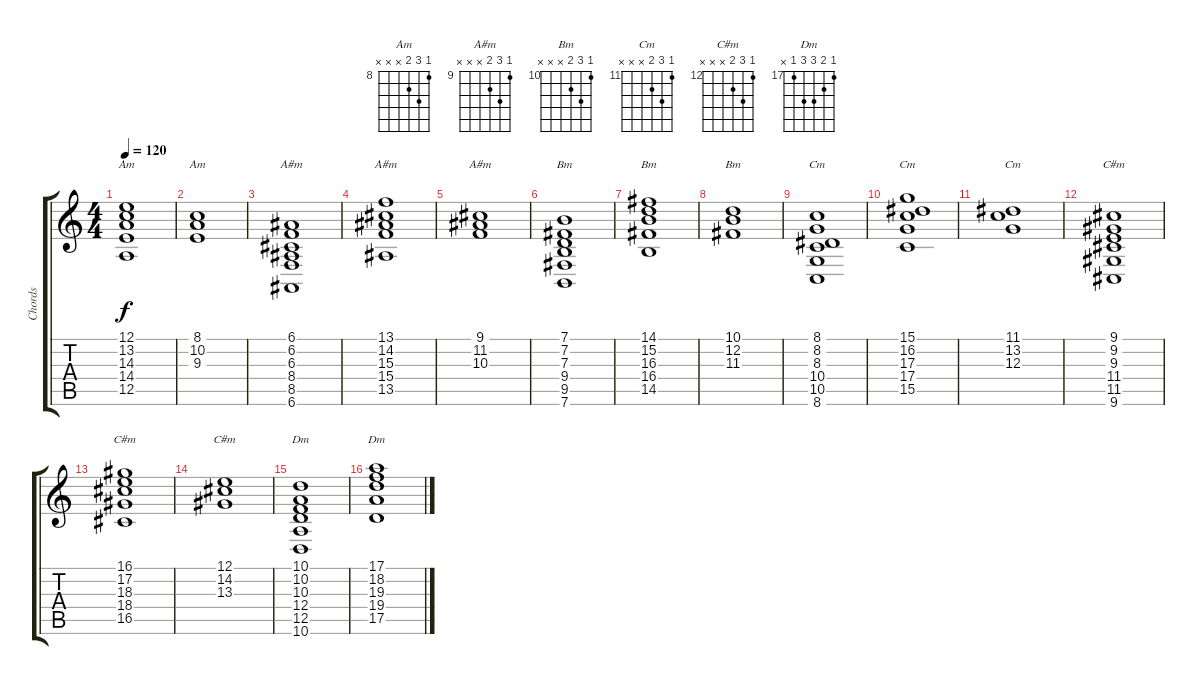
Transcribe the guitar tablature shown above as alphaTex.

\track ("Chords" "Chords") {instrument lead2sawtooth}
\staff {score tabs}
\tuning (E4 B3 G3 D3 A2 E2) {hide}
\chord ("Am" 12 13 14 14 12 x) {firstfret 12}
\chord ("Am" 8 10 9 x x x) {firstfret 8}
\chord ("A#m" 6 6 6 8 8 6) {firstfret 6}
\chord ("A#m" 13 14 15 15 13 x) {firstfret 13}
\chord ("A#m" 9 11 10 x x x) {firstfret 9}
\chord ("Bm" 7 7 7 9 9 7) {firstfret 7}
\chord ("Bm" 14 15 16 16 14 x) {firstfret 14}
\chord ("Bm" 10 12 11 x x x) {firstfret 10}
\chord ("Cm" 8 8 8 10 10 8) {firstfret 8}
\chord ("Cm" 15 16 17 17 15 x) {firstfret 15}
\chord ("Cm" 11 13 12 x x x) {firstfret 11}
\chord ("C#m" 9 9 9 11 11 9) {firstfret 9}
\chord ("C#m" 16 17 18 18 16 x) {firstfret 16}
\chord ("C#m" 12 14 13 x x x) {firstfret 12}
\chord ("Dm" 10 10 10 12 12 10) {firstfret 10}
\chord ("Dm" 17 18 19 19 17 x) {firstfret 17}
\ts (4 4)
\tempo 120
\clef g2
\ks c
(12.1 13.2 14.3 14.4 12.5).1{ch "Am" dy f} |
(8.1 10.2 9.3).1{ch "Am"} |
(6.1 6.2 6.3 8.4 8.5 6.6).1{ch "A#m"} |
(13.1 14.2 15.3 15.4 13.5).1{ch "A#m"} |
(9.1 11.2 10.3).1{ch "A#m"} |
(7.1 7.2 7.3 9.4 9.5 7.6).1{ch "Bm"} |
(14.1 15.2 16.3 16.4 14.5).1{ch "Bm"} |
(10.1 12.2 11.3).1{ch "Bm"} |
(8.1 8.2 8.3 10.4 10.5 8.6).1{ch "Cm"} |
(15.1 16.2 17.3 17.4 15.5).1{ch "Cm"} |
(11.1 13.2 12.3).1{ch "Cm"} |
(9.1 9.2 9.3 11.4 11.5 9.6).1{ch "C#m"} |
(16.1 17.2 18.3 18.4 16.5).1{ch "C#m"} |
(12.1 14.2 13.3).1{ch "C#m"} |
(10.1 10.2 10.3 12.4 12.5 10.6).1{ch "Dm"} |
(17.1 18.2 19.3 19.4 17.5).1{ch "Dm"}
